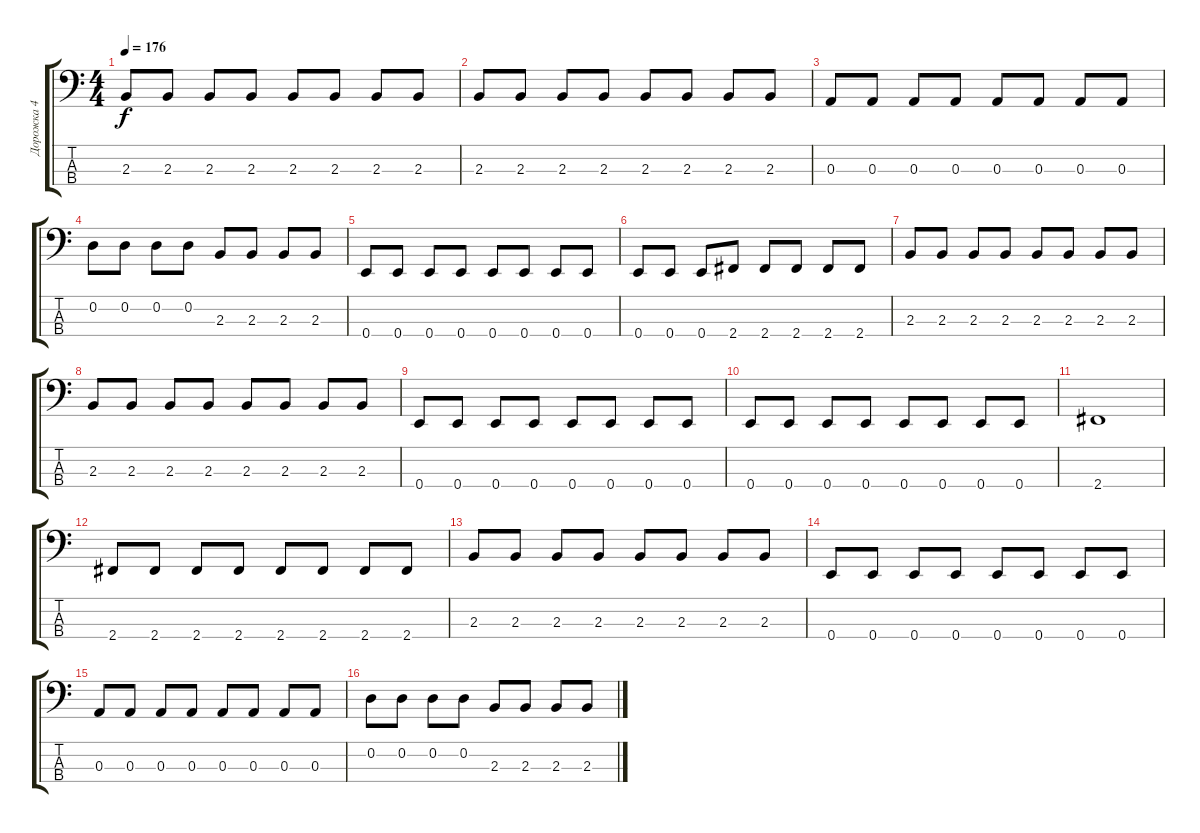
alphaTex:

\track ("Дорожка 4" "Дорожка 4") {instrument electricbassfinger}
\staff {score tabs}
\tuning (G2 D2 A1 E1) {hide}
\ts (4 4)
\tempo 176
\clef f4
\ks c
2.3.8{dy f} 2.3.8 2.3.8 2.3.8 2.3.8 2.3.8 2.3.8 2.3.8 |
2.3.8 2.3.8 2.3.8 2.3.8 2.3.8 2.3.8 2.3.8 2.3.8 |
0.3.8 0.3.8 0.3.8 0.3.8 0.3.8 0.3.8 0.3.8 0.3.8 |
0.2.8 0.2.8 0.2.8 0.2.8 2.3.8 2.3.8 2.3.8 2.3.8 |
0.4.8 0.4.8 0.4.8 0.4.8 0.4.8 0.4.8 0.4.8 0.4.8 |
0.4.8 0.4.8 0.4.8 2.4.8 2.4.8 2.4.8 2.4.8 2.4.8 |
2.3.8 2.3.8 2.3.8 2.3.8 2.3.8 2.3.8 2.3.8 2.3.8 |
2.3.8 2.3.8 2.3.8 2.3.8 2.3.8 2.3.8 2.3.8 2.3.8 |
0.4.8 0.4.8 0.4.8 0.4.8 0.4.8 0.4.8 0.4.8 0.4.8 |
0.4.8 0.4.8 0.4.8 0.4.8 0.4.8 0.4.8 0.4.8 0.4.8 |
2.4.1 |
2.4.8 2.4.8 2.4.8 2.4.8 2.4.8 2.4.8 2.4.8 2.4.8 |
2.3.8 2.3.8 2.3.8 2.3.8 2.3.8 2.3.8 2.3.8 2.3.8 |
0.4.8 0.4.8 0.4.8 0.4.8 0.4.8 0.4.8 0.4.8 0.4.8 |
0.3.8 0.3.8 0.3.8 0.3.8 0.3.8 0.3.8 0.3.8 0.3.8 |
0.2.8 0.2.8 0.2.8 0.2.8 2.3.8 2.3.8 2.3.8 2.3.8
